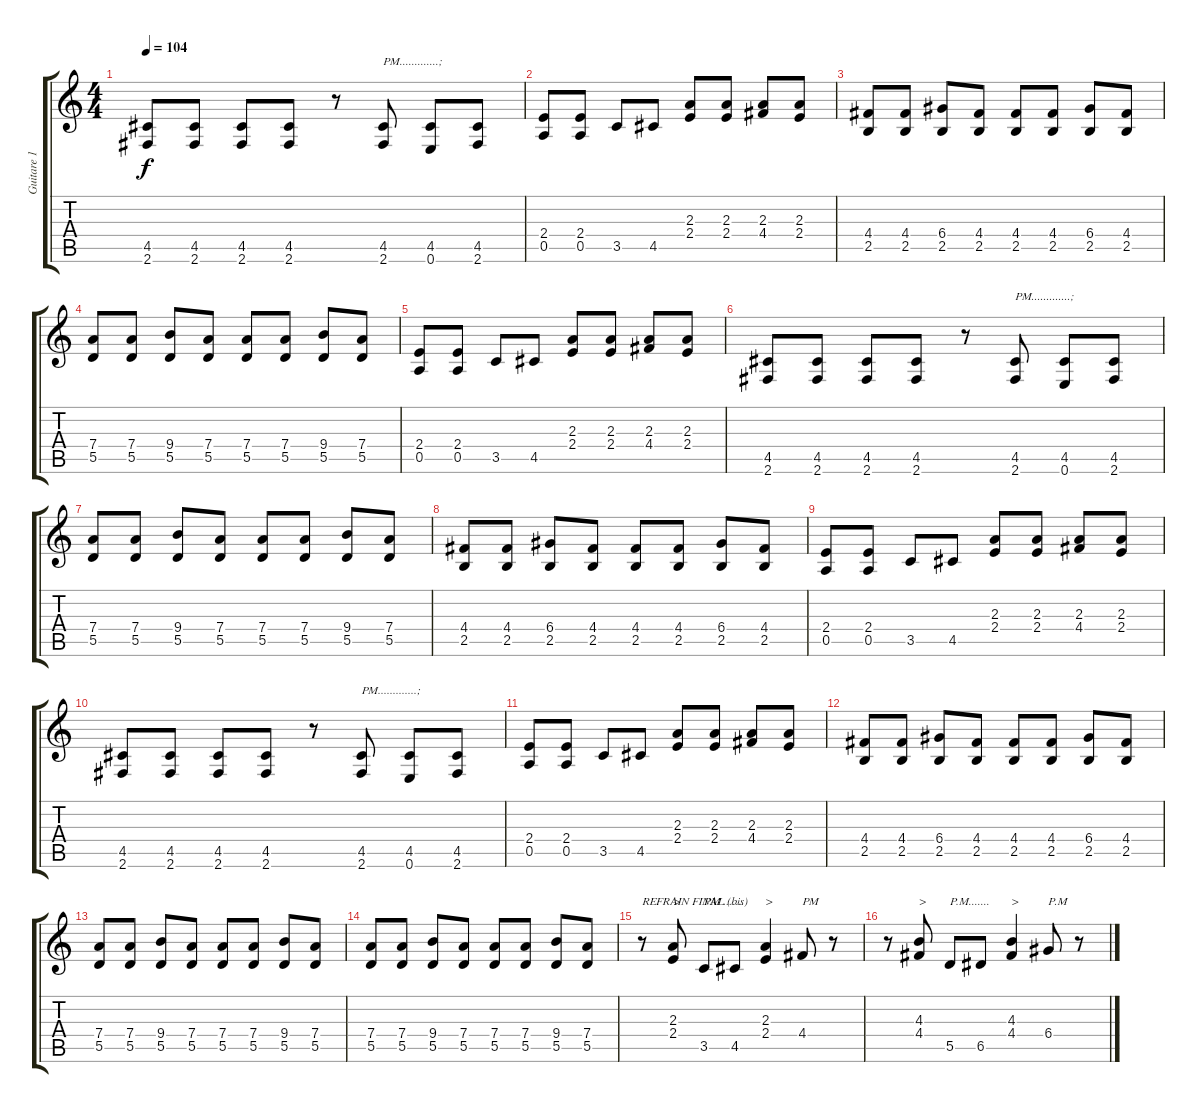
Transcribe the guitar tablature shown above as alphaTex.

\track ("Guitare 1" "Guitare 1") {instrument overdrivenguitar}
\staff {score tabs}
\tuning (E4 B3 G3 D3 A2 E2) {hide}
\ts (4 4)
\tempo 104
\clef g2
\ks c
(4.5 2.6).8{dy f} (4.5 2.6).8 (4.5 2.6).8 (4.5 2.6).8 r.8 (4.5 2.6).8{txt "PM.............;"} (4.5 0.6).8 (4.5 2.6).8 |
(2.4 0.5).8 (2.4 0.5).8 3.5.8 4.5.8 (2.3 2.4).8 (2.3 2.4).8 (2.3 4.4).8 (2.3 2.4).8 |
(4.4 2.5).8 (4.4 2.5).8 (6.4 2.5).8 (4.4 2.5).8 (4.4 2.5).8 (4.4 2.5).8 (6.4 2.5).8 (4.4 2.5).8 |
(7.4 5.5).8 (7.4 5.5).8 (9.4 5.5).8 (7.4 5.5).8 (7.4 5.5).8 (7.4 5.5).8 (9.4 5.5).8 (7.4 5.5).8 |
(2.4 0.5).8 (2.4 0.5).8 3.5.8 4.5.8 (2.3 2.4).8 (2.3 2.4).8 (2.3 4.4).8 (2.3 2.4).8 |
(4.5 2.6).8 (4.5 2.6).8 (4.5 2.6).8 (4.5 2.6).8 r.8 (4.5 2.6).8{txt "PM.............;"} (4.5 0.6).8 (4.5 2.6).8 |
(7.4 5.5).8 (7.4 5.5).8 (9.4 5.5).8 (7.4 5.5).8 (7.4 5.5).8 (7.4 5.5).8 (9.4 5.5).8 (7.4 5.5).8 |
(4.4 2.5).8 (4.4 2.5).8 (6.4 2.5).8 (4.4 2.5).8 (4.4 2.5).8 (4.4 2.5).8 (6.4 2.5).8 (4.4 2.5).8 |
(2.4 0.5).8 (2.4 0.5).8 3.5.8 4.5.8 (2.3 2.4).8 (2.3 2.4).8 (2.3 4.4).8 (2.3 2.4).8 |
(4.5 2.6).8 (4.5 2.6).8 (4.5 2.6).8 (4.5 2.6).8 r.8 (4.5 2.6).8{txt "PM.............;"} (4.5 0.6).8 (4.5 2.6).8 |
(2.4 0.5).8 (2.4 0.5).8 3.5.8 4.5.8 (2.3 2.4).8 (2.3 2.4).8 (2.3 4.4).8 (2.3 2.4).8 |
(4.4 2.5).8 (4.4 2.5).8 (6.4 2.5).8 (4.4 2.5).8 (4.4 2.5).8 (4.4 2.5).8 (6.4 2.5).8 (4.4 2.5).8 |
(7.4 5.5).8 (7.4 5.5).8 (9.4 5.5).8 (7.4 5.5).8 (7.4 5.5).8 (7.4 5.5).8 (9.4 5.5).8 (7.4 5.5).8 |
(7.4 5.5).8 (7.4 5.5).8 (9.4 5.5).8 (7.4 5.5).8 (7.4 5.5).8 (7.4 5.5).8 (9.4 5.5).8 (7.4 5.5).8 |
r.8{txt "REFRAIN FINAL (bis)"} (2.3 2.4).8{txt ">"} 3.5.8{txt "PM ......."} 4.5.8 (2.3 2.4).4{txt ">"} 4.4.8{txt "PM"} r.8 |
r.8 (4.3 4.4).8{txt ">"} 5.5.8{txt "P.M......."} 6.5.8 (4.3 4.4).4{txt ">"} 6.4.8{txt "P.M"} r.8
